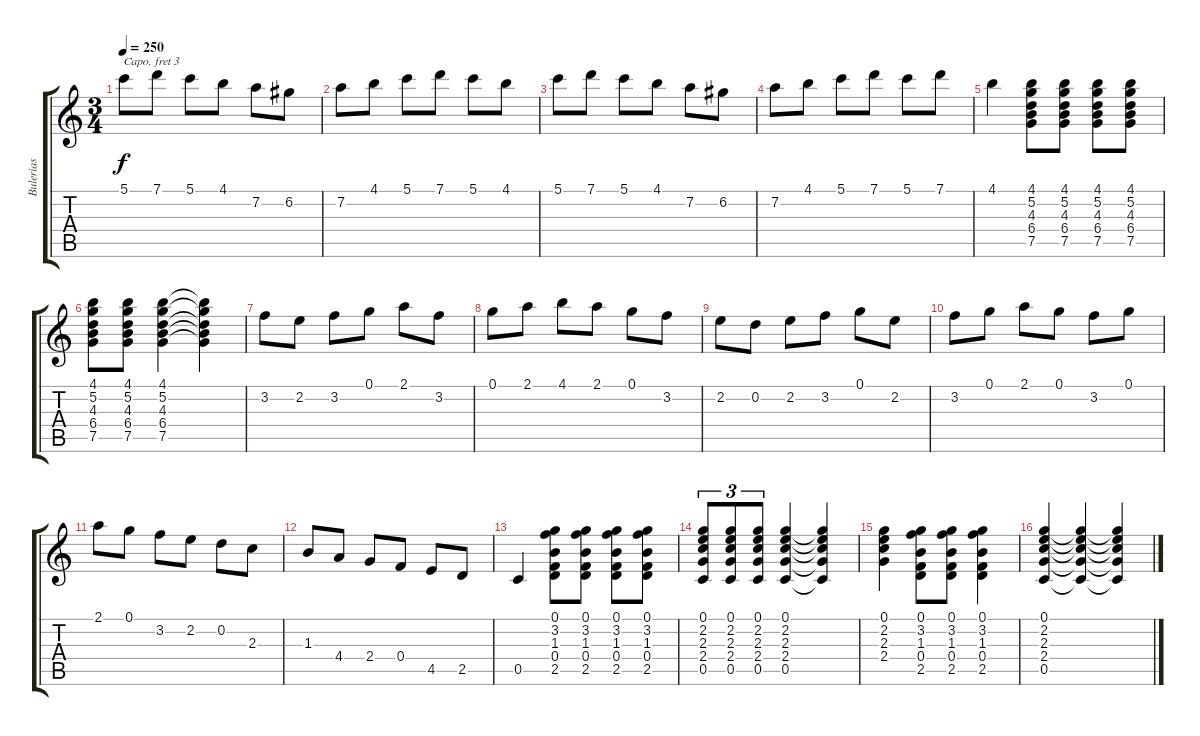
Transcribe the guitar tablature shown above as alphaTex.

\track ("Bulerias" "Bulerias") {instrument acousticguitarnylon}
\staff {score tabs}
\capo 3
\tuning (E4 B3 G3 D3 A2 E2) {hide}
\ts (3 4)
\tempo 250
\clef g2
\ks c
5.1.8{dy f} 7.1.8 5.1.8 4.1.8 7.2.8 6.2.8 |
7.2.8 4.1.8 5.1.8 7.1.8 5.1.8 4.1.8 |
5.1.8 7.1.8 5.1.8 4.1.8 7.2.8 6.2.8 |
7.2.8 4.1.8 5.1.8 7.1.8 5.1.8 7.1.8 |
4.1.4 (4.1 5.2 4.3 6.4 7.5).8 (4.1 5.2 4.3 6.4 7.5).8 (4.1 5.2 4.3 6.4 7.5).8 (4.1 5.2 4.3 6.4 7.5).8 |
(4.1 5.2 4.3 6.4 7.5).8 (4.1 5.2 4.3 6.4 7.5).8 (4.1 5.2 4.3 6.4 7.5).4 (4.1{t} 5.2{t} 4.3{t} 6.4{t} 7.5{t}).4 |
3.2.8 2.2.8 3.2.8 0.1.8 2.1.8 3.2.8 |
0.1.8 2.1.8 4.1.8 2.1.8 0.1.8 3.2.8 |
2.2.8 0.2.8 2.2.8 3.2.8 0.1.8 2.2.8 |
3.2.8 0.1.8 2.1.8 0.1.8 3.2.8 0.1.8 |
2.1.8 0.1.8 3.2.8 2.2.8 0.2.8 2.3.8 |
1.3.8 4.4.8 2.4.8 0.4.8 4.5.8 2.5.8 |
0.5.4 (0.1 3.2 1.3 0.4 2.5).8 (0.1 3.2 1.3 0.4 2.5).8 (0.1 3.2 1.3 0.4 2.5).8 (0.1 3.2 1.3 0.4 2.5).8 |
(0.1 2.2 2.3 2.4 0.5).8{tu (3 2)} (0.1 2.2 2.3 2.4 0.5).8{tu (3 2)} (0.1 2.2 2.3 2.4 0.5).8{tu (3 2)} (0.1 2.2 2.3 2.4 0.5).4 (0.1{t} 2.2{t} 2.3{t} 2.4{t} 0.5{t}).4 |
(0.1 2.2 2.3 2.4).4 (0.1 3.2 1.3 0.4 2.5).8 (0.1 3.2 1.3 0.4 2.5).8 (0.1 3.2 1.3 0.4 2.5).4 |
(0.1 2.2 2.3 2.4 0.5).4 (0.1{t} 2.2{t} 2.3{t} 2.4{t} 0.5{t}).4 (0.1{t} 2.2{t} 2.3{t} 2.4{t} 0.5{t}).4
